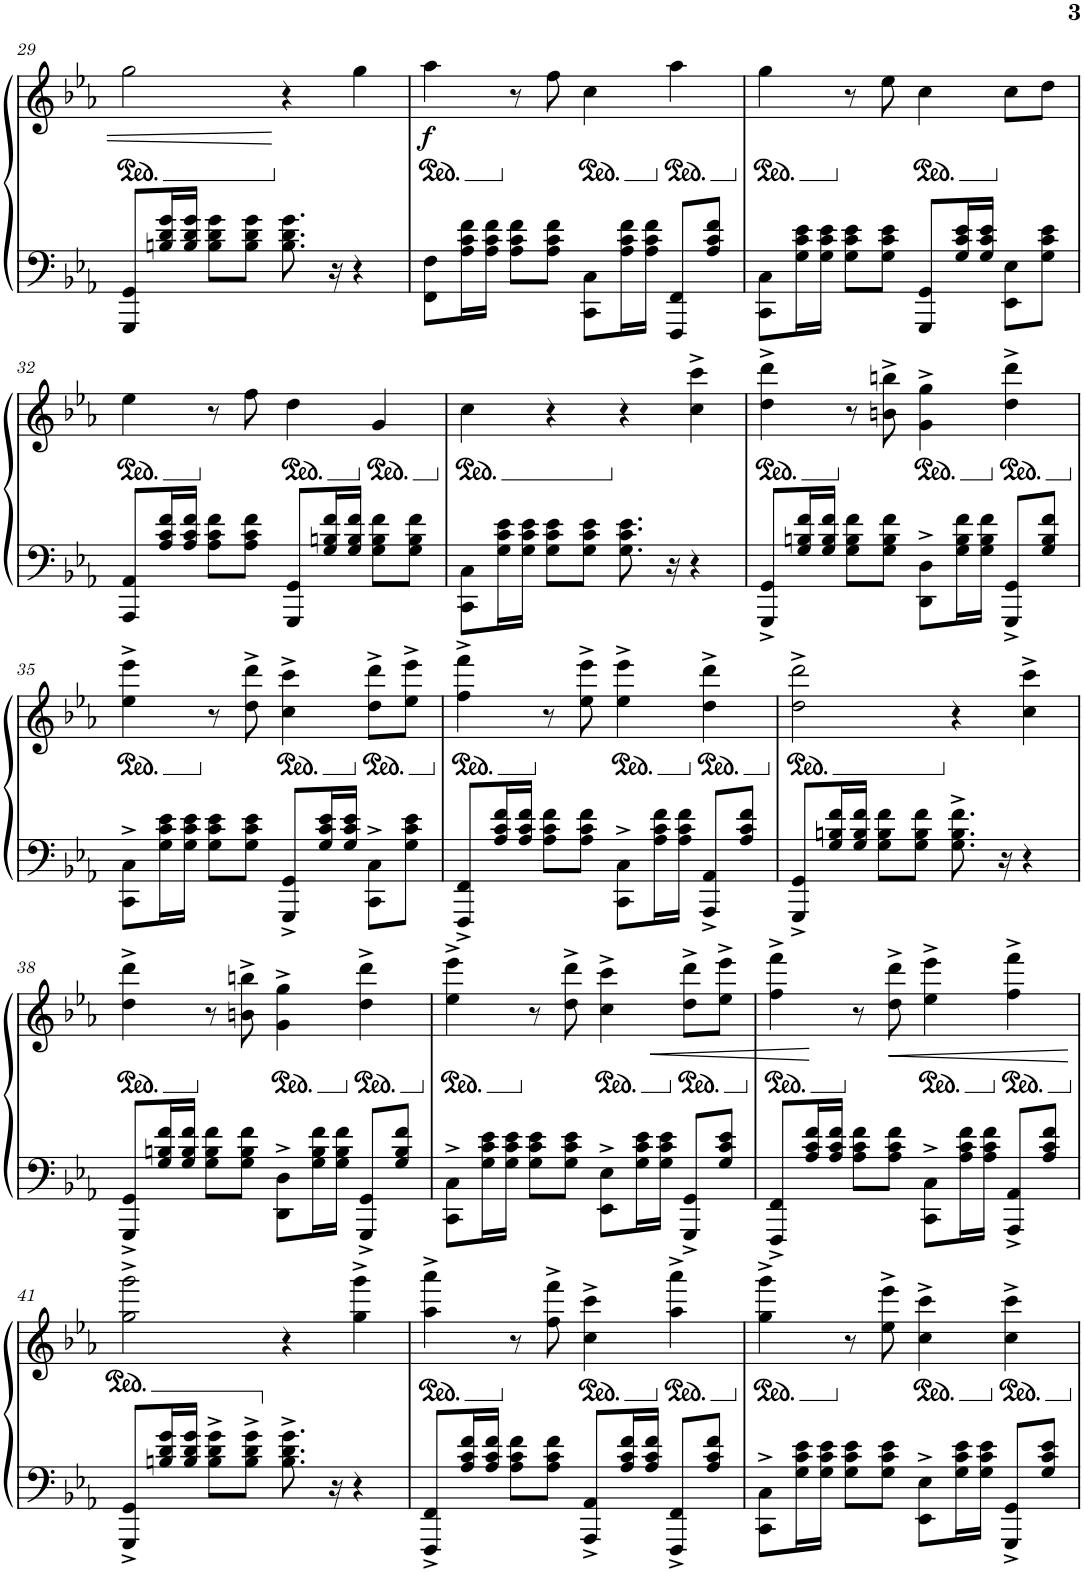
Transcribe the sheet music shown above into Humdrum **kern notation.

**kern	**kern	**dynam
*part1	*part1	*part1
*staff2	*staff1	*staff1/2
*I"Piano	*	*
*I'Pno.	*	*
!!LO:PB:g=z
*clefF4	*clefG2	*
*k[b-e-a-]	*k[b-e-a-]	*
*M4/4	*M4/4	*
*	*ped	*
=29	=29	=29
8GGG/ 8GG/L	2gg\	.
16Bn/ 16d/ 16g/L	.	.
16B/ 16d/ 16g/JJ	.	.
8B\ 8d\ 8g\L	.	.
8B\ 8d\ 8g\J	.	.
*	*Xped	*
8.B\ 8.d\ 8.g\	4r	.
16r	.	.
4r	4gg\	.
=30	=30	=30
*	*ped	*
!	!	!LO:DY:b
8FF\ 8F\L	4aa-\	f
16A-\ 16c\ 16f\L	.	.
16A-\ 16c\ 16f\JJ	.	.
*	*Xped	*
8A-\ 8c\ 8f\L	8r	.
8A-\ 8c\ 8f\J	8ff\	.
*	*ped	*
8CC\ 8C\L	4cc\	.
16A-\ 16c\ 16f\L	.	.
16A-\ 16c\ 16f\JJ	.	.
*	*Xped	*
*	*ped	*
8FFF/ 8FF/L	4aa-\	.
8A-/ 8c/ 8f/J	.	.
=31	=31	=31
*	*Xped	*
*	*ped	*
8CC\ 8C\L	4gg\	.
16G\ 16c\ 16e-\L	.	.
16G\ 16c\ 16e-\JJ	.	.
*	*Xped	*
8G\ 8c\ 8e-\L	8r	.
8G\ 8c\ 8e-\J	8ee-\	.
*	*ped	*
8GGG/ 8GG/L	4cc\	.
16G/ 16c/ 16e-/L	.	.
16G/ 16c/ 16e-/JJ	.	.
*	*Xped	*
8EE-\ 8E-\L	8cc\L	.
8G\ 8c\ 8e-\J	8dd\J	.
!!LO:LB:g=z
=32	=32	=32
*	*ped	*
8AAA-/ 8AA-/L	4ee-\	.
16A-/ 16c/ 16f/L	.	.
16A-/ 16c/ 16f/JJ	.	.
*	*Xped	*
8A-\ 8c\ 8f\L	8r	.
8A-\ 8c\ 8f\J	8ff\	.
*	*ped	*
8GGG/ 8GG/L	4dd\	.
16G/ 16Bn/ 16f/L	.	.
16G/ 16B/ 16f/JJ	.	.
*	*Xped	*
*	*ped	*
8G\ 8B\ 8f\L	4g/	.
8G\ 8B\ 8f\J	.	.
=33	=33	=33
*	*Xped	*
*	*ped	*
8CC\ 8C\L	4cc\	.
16G\ 16c\ 16e-\L	.	.
16G\ 16c\ 16e-\JJ	.	.
8G\ 8c\ 8e-\L	4r	.
8G\ 8c\ 8e-\J	.	.
*	*Xped	*
8.G\ 8.c\ 8.e-\	4r	.
16r	.	.
4r	4cc\^ 4ccc\^	.
=34	=34	=34
*	*ped	*
8GGG/^ 8GG/^L	4dd\^ 4ddd\^	.
16G/ 16Bn/ 16f/L	.	.
16G/ 16B/ 16f/JJ	.	.
*	*Xped	*
8G\ 8B\ 8f\L	8r	.
8G\ 8B\ 8f\J	8bn\^ 8bbn\^	.
*	*ped	*
8DD\^ 8D\^L	4g\^ 4gg\^	.
16G\ 16B\ 16f\L	.	.
16G\ 16B\ 16f\JJ	.	.
*	*Xped	*
*	*ped	*
8GGG/^ 8GG/^L	4dd\^ 4ddd\^	.
8G/ 8B/ 8f/J	.	.
!!LO:LB:g=z
=35	=35	=35
*	*Xped	*
*	*ped	*
8CC\^ 8C\^L	4ee-\^ 4eee-\^	.
16G\ 16c\ 16e-\L	.	.
16G\ 16c\ 16e-\JJ	.	.
*	*Xped	*
8G\ 8c\ 8e-\L	8r	.
8G\ 8c\ 8e-\J	8dd\^ 8ddd\^	.
*	*ped	*
8GGG/^ 8GG/^L	4cc\^ 4ccc\^	.
16G/ 16c/ 16e-/L	.	.
16G/ 16c/ 16e-/JJ	.	.
*	*Xped	*
*	*ped	*
8CC\^ 8C\^L	8dd\^ 8ddd\^L	.
8G\ 8c\ 8e-\J	8ee-\^ 8eee-\^J	.
=36	=36	=36
*	*Xped	*
*	*ped	*
8FFF/^ 8FF/^L	4ff\^ 4fff\^	.
16A-/ 16c/ 16f/L	.	.
16A-/ 16c/ 16f/JJ	.	.
*	*Xped	*
8A-\ 8c\ 8f\L	8r	.
8A-\ 8c\ 8f\J	8ee-\^ 8eee-\^	.
*	*ped	*
8CC\^ 8C\^L	4ee-\^ 4eee-\^	.
16A-\ 16c\ 16f\L	.	.
16A-\ 16c\ 16f\JJ	.	.
*	*Xped	*
*	*ped	*
8AAA-/^ 8AA-/^L	4dd\^ 4ddd\^	.
8A-/ 8c/ 8f/J	.	.
=37	=37	=37
*	*Xped	*
*	*ped	*
8GGG/^ 8GG/^L	2dd\^ 2ddd\^	.
16G/ 16Bn/ 16f/L	.	.
16G/ 16B/ 16f/JJ	.	.
8G\ 8B\ 8f\L	.	.
8G\ 8B\ 8f\J	.	.
*	*Xped	*
8.G\^ 8.B\^ 8.f\^	4r	.
16r	.	.
4r	4cc\^ 4ccc\^	.
!!LO:LB:g=z
=38	=38	=38
*	*ped	*
8GGG/^ 8GG/^L	4dd\^ 4ddd\^	.
16G/ 16Bn/ 16f/L	.	.
16G/ 16B/ 16f/JJ	.	.
*	*Xped	*
8G\ 8B\ 8f\L	8r	.
8G\ 8B\ 8f\J	8bn\^ 8bbn\^	.
*	*ped	*
8DD\^ 8D\^L	4g\^ 4gg\^	.
16G\ 16B\ 16f\L	.	.
16G\ 16B\ 16f\JJ	.	.
*	*Xped	*
*	*ped	*
8GGG/^ 8GG/^L	4dd\^ 4ddd\^	.
8G/ 8B/ 8f/J	.	.
=39	=39	=39
*	*Xped	*
*	*ped	*
8CC\^ 8C\^L	4ee-\^ 4eee-\^	.
16G\ 16c\ 16e-\L	.	.
16G\ 16c\ 16e-\JJ	.	.
*	*Xped	*
8G\ 8c\ 8e-\L	8r	.
8G\ 8c\ 8e-\J	8dd\^ 8ddd\^	.
*	*ped	*
8EE-\^ 8E-\^L	4cc\^ 4ccc\^	.
16G\ 16c\ 16e-\L	.	.
16G\ 16c\ 16e-\JJ	.	.
*	*Xped	*
*	*ped	*
8GGG/^ 8GG/^L	8dd\^ 8ddd\^L	.
!	!	!LO:HP:b
8G/ 8c/ 8e-/J	8ee-\^ 8eee-\^J	<
=40	=40	=40
*	*Xped	*
*	*ped	*
8FFF/^ 8FF/^L	4ff\^ 4fff\^	.
16A-/ 16c/ 16f/L	.	.
16A-/ 16c/ 16f/JJ	.	.
*	*Xped	*
8A-\ 8c\ 8f\L	8r	[
!	!	!LO:HP:b
8A-\ 8c\ 8f\J	8dd\^ 8ddd\^	<
*	*ped	*
8CC\^ 8C\^L	4ee-\^ 4eee-\^	.
16A-\ 16c\ 16f\L	.	.
16A-\ 16c\ 16f\JJ	.	.
*	*Xped	*
*	*ped	*
8AAA-/^ 8AA-/^L	4ff\^ 4fff\^	.
8A-/ 8c/ 8f/J	.	.
.	.	[
!!LO:LB:g=z
=41	=41	=41
*	*Xped	*
8GGG/^ 8GG/^L	2gg\^ 2ggg\^	.
16Bn/ 16d/ 16g/L	.	.
16B/ 16d/ 16g/JJ	.	.
8B\^ 8d\^ 8g\^L	.	.
8B\^ 8d\^ 8g\^J	.	.
8.B\^ 8.d\^ 8.g\^	4r	.
16r	.	.
4r	4gg\^ 4ggg\^	.
=42	=42	=42
*	*ped	*
8FFF/^ 8FF/^L	4aa-\^ 4aaa-\^	.
16A-/ 16c/ 16f/L	.	.
16A-/ 16c/ 16f/JJ	.	.
*	*Xped	*
8A-\ 8c\ 8f\L	8r	.
8A-\ 8c\ 8f\J	8ff\^ 8fff\^	.
*	*ped	*
8AAA-/^ 8AA-/^L	4cc\^ 4ccc\^	.
16A-/ 16c/ 16f/L	.	.
16A-/ 16c/ 16f/JJ	.	.
*	*Xped	*
*	*ped	*
8FFF/^ 8FF/^L	4aa-\^ 4aaa-\^	.
8A-/ 8c/ 8f/J	.	.
=43	=43	=43
*	*Xped	*
*	*ped	*
8CC\^ 8C\^L	4gg\^ 4ggg\^	.
16G\ 16c\ 16e-\L	.	.
16G\ 16c\ 16e-\JJ	.	.
*	*Xped	*
8G\ 8c\ 8e-\L	8r	.
8G\ 8c\ 8e-\J	8ee-\^ 8eee-\^	.
*	*ped	*
8EE-\^ 8E-\^L	4cc\^ 4ccc\^	.
16G\ 16c\ 16e-\L	.	.
16G\ 16c\ 16e-\JJ	.	.
*	*Xped	*
*	*ped	*
8GGG/^ 8GG/^L	4cc\^ 4ccc\^	.
8G/ 8c/ 8e-/J	.	.
*	*Xped	*
=	=	=
*-	*-	*-
